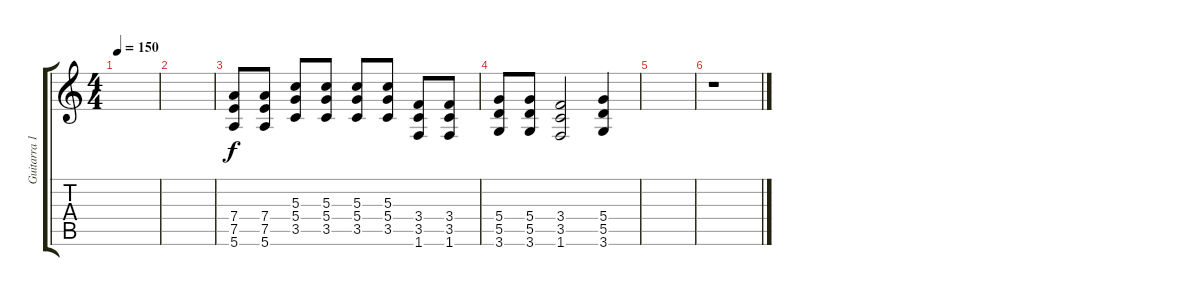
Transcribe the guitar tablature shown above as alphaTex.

\track ("Guitarra 1" "Guitarra 1") {instrument distortionguitar}
\staff {score tabs}
\tuning (E4 B3 G3 D3 A2 E2) {hide}
\ts (4 4)
\tempo 150
\clef g2
\ks c
|
|
(7.4 7.5 5.6).8 (7.4 7.5 5.6).8 (5.3 5.4 3.5).8 (5.3 5.4 3.5).8 (5.3 5.4 3.5).8 (5.3 5.4 3.5).8 (3.4 3.5 1.6).8 (3.4 3.5 1.6).8 |
(5.4 5.5 3.6).8 (5.4 5.5 3.6).8 (3.4 3.5 1.6).2 (5.4 5.5 3.6).4 |
|
r.1
